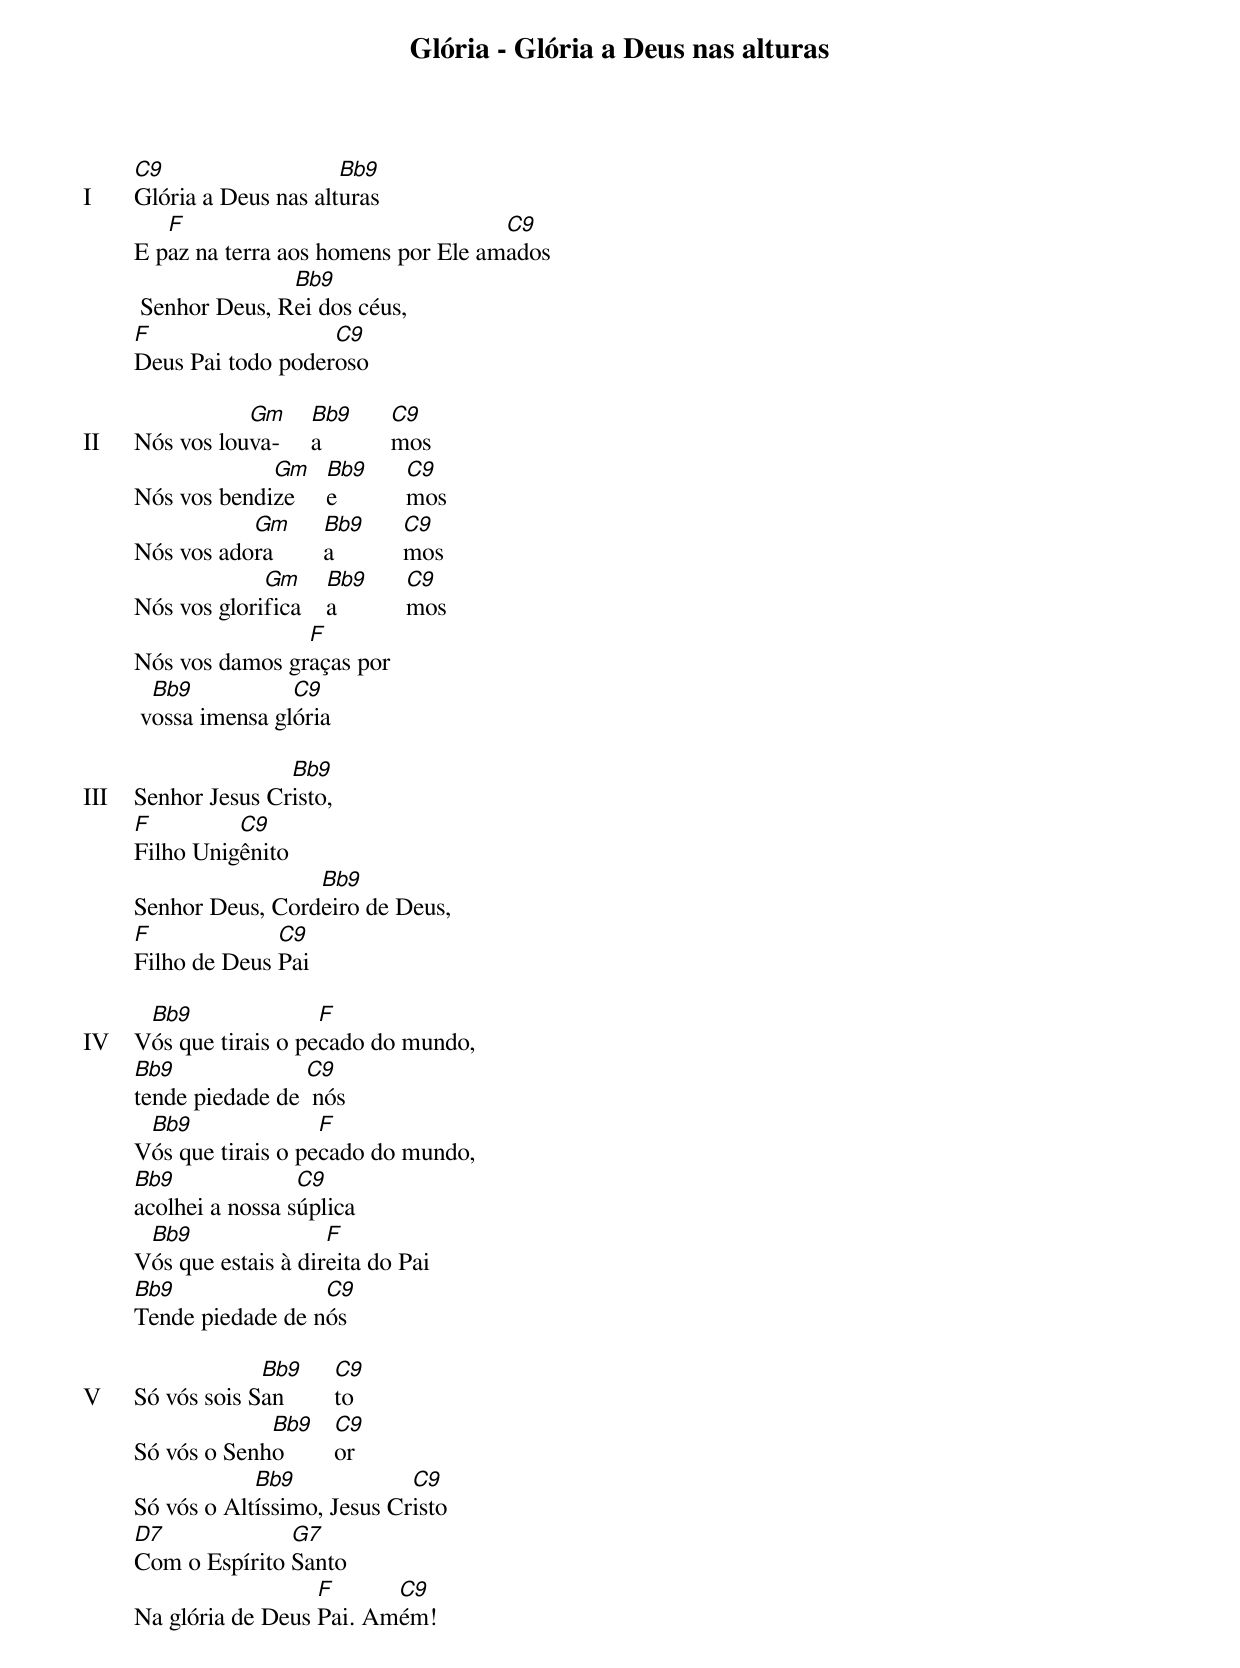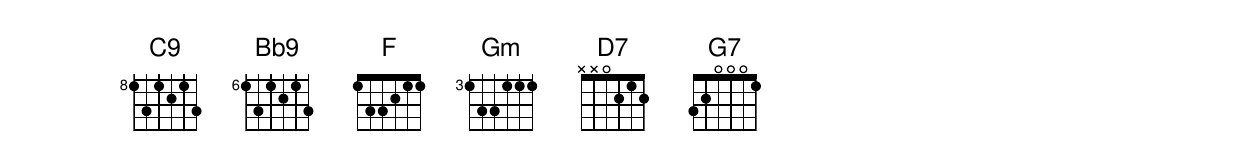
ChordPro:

{title: Glória - Glória a Deus nas alturas}

{start_of_verse: I}
[C9]Glória a Deus nas alt[Bb9]uras
E p[F]az na terra aos homens por Ele am[C9]ados
 Senhor Deus, R[Bb9]ei dos céus,
[F]Deus Pai todo poder[C9]oso
{end_of_verse}

{start_of_verse: II}
Nós vos lou[Gm]va-     [Bb9]a           [C9]mos
Nós vos bendi[Gm]ze     [Bb9]e           [C9]mos
Nós vos ado[Gm]ra        [Bb9]a           [C9]mos
Nós vos glori[Gm]fica    [Bb9]a           [C9]mos
Nós vos damos gr[F]aças por
 v[Bb9]ossa imensa gl[C9]ória
{end_of_verse}

{start_of_verse: III}
Senhor Jesus Cr[Bb9]isto,
[F]Filho Unig[C9]ênito
Senhor Deus, Cord[Bb9]eiro de Deus,
[F]Filho de Deus [C9]Pai
{end_of_verse}

{start_of_verse: IV}
V[Bb9]ós que tirais o pe[F]cado do mundo,
[Bb9]tende piedade de [C9] nós
V[Bb9]ós que tirais o pe[F]cado do mundo,
[Bb9]acolhei a nossa s[C9]úplica
V[Bb9]ós que estais à dir[F]eita do Pai
[Bb9]Tende piedade de n[C9]ós
{end_of_verse}

{start_of_verse: V}
Só vós sois S[Bb9]an        [C9]to
Só vós o Senh[Bb9]o        [C9]or
Só vós o Alt[Bb9]íssimo, Jesus Cr[C9]isto
[D7]Com o Espírito [G7]Santo
Na glória de Deus [F]Pai. Am[C9]ém!
{end_of_verse}
